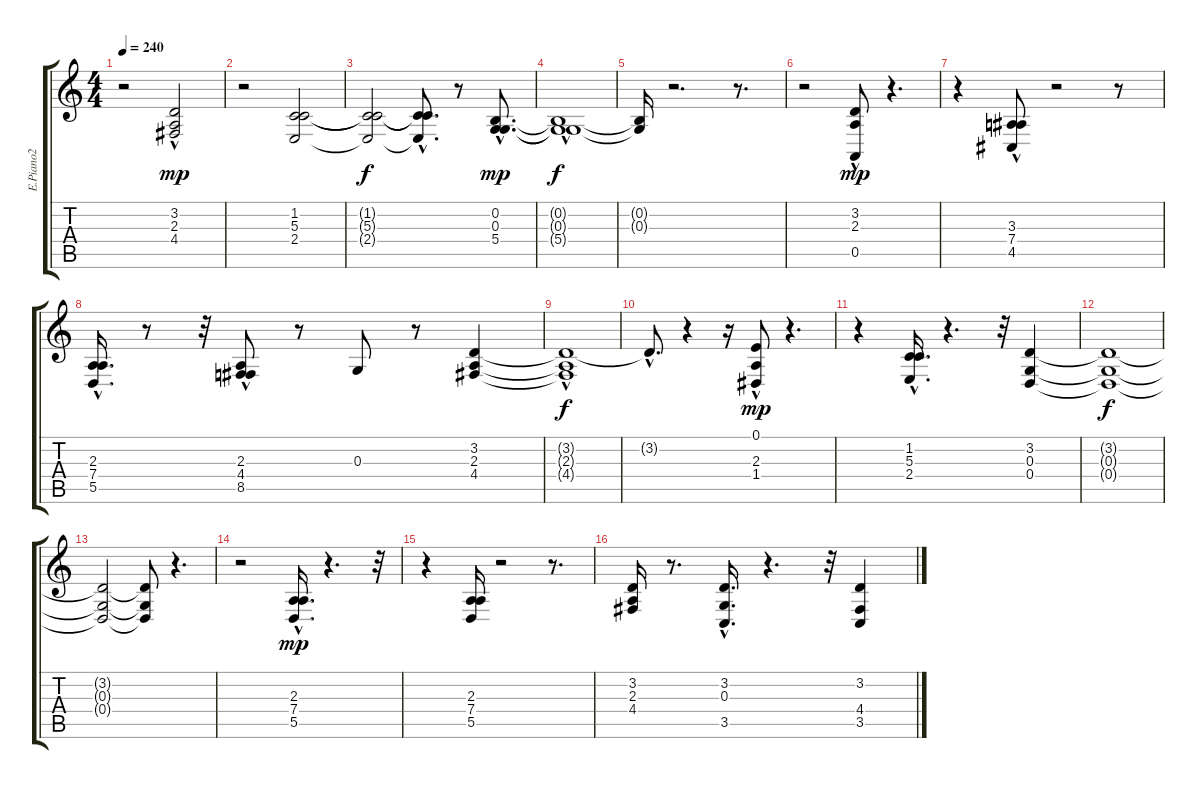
\track ("E.Piano2" "E.Piano2") {instrument electricpiano1}
\staff {score tabs}
\tuning (E4 B3 G3 D3 A2 E2) {hide}
\ts (4 4)
\tempo 240
\clef g2
\ks c
r.2{dy mp} (3.2 2.3{hac} 4.4{hac}).2 |
r.2 (1.2 5.3 2.4).2 |
(1.2{t} 5.3{t} 2.4{t}).2{dy f} (1.2{hac t} 5.3{t} 2.4{t}).8{d} r.8 (0.2{hac} 0.3{hac} 5.4{hac}).8{d dy mp} |
(0.2{t} 0.3{t} 5.4{hac t}).1{dy f} |
(0.2{t} 0.3{t}).16 r.2{d} r.8{d} |
r.2 (3.2 2.3 0.5{hac}).8{dy mp} r.4{d} |
r.4 (3.3 7.4{hac} 4.5{hac}).8 r.2 r.8 |
(2.3 7.4{hac} 5.5).16{d} r.8 r.32 (2.3{hac} 4.4 8.5{hac}).8 r.8 0.3.8 r.8 (3.2 2.3 4.4).4 |
(3.2{t} 2.3{hac t} 4.4{hac t}).1{dy f} |
3.2{hac t}.8{d} r.4 r.16 (0.1{hac} 2.3 1.4).8{dy mp} r.4{d} |
r.4 (1.2{hac} 5.3 2.4).16{d} r.4{d} r.32 (3.2 0.3 0.4).4 |
(3.2{t} 0.3{t} 0.4{t}).1{dy f} |
(3.2{t} 0.3{t} 0.4{t}).2 (3.2{t} 0.3{t} 0.4{t}).8 r.4{d} |
r.2 (2.3 7.4{hac} 5.5{hac}).16{d dy mp} r.4{d} r.32 |
r.4 (2.3 7.4 5.5).16 r.2 r.8{d} |
(3.2 2.3 4.4).16 r.8{d} (3.2 0.3 3.5{hac}).16{d} r.4{d} r.32 (3.2 4.4 3.5).4
